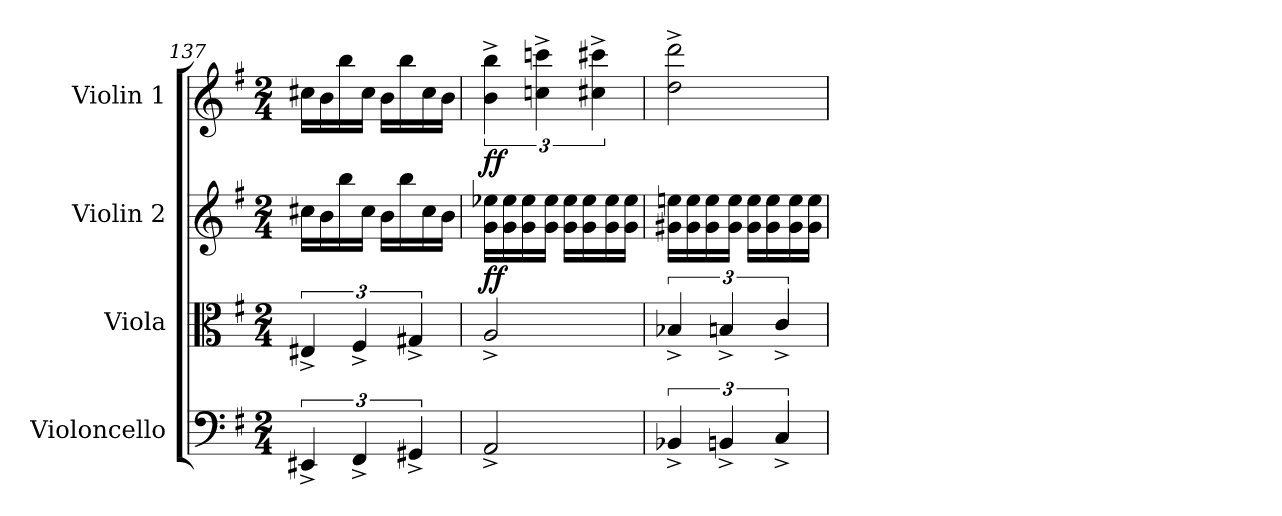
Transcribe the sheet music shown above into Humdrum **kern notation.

**kern	**kern	**kern	**dynam	**kern	**dynam
*part4	*part3	*part2	*part2	*part1	*part1
*staff4	*staff3	*staff2	*staff2	*staff1	*staff1
*I"Violoncello	*I"Viola	*I"Violin 2	*	*I"Violin 1	*
*I'Vc	*I'Vla	*I'Vln	*	*I'Vln	*
!!LO:PB:g=z
*clefF4	*clefC3	*clefG2	*	*clefG2	*
*k[f#]	*k[f#]	*k[f#]	*	*k[f#]	*
*M2/4	*M2/4	*M2/4	*	*M2/4	*
=137	=137	=137	=137	=137	=137
6EE#X^/	6E#X^/	16cc#X\LL	.	16cc#X\LL	.
.	.	16b\	.	16b\	.
.	.	16bb\	.	16bb\	.
6FF#^/	6F#^/	.	.	.	.
.	.	16cc#\JJ	.	16cc#\JJ	.
.	.	16b\LL	.	16b\LL	.
.	.	16bb\	.	16bb\	.
6GG#X^/	6G#X^/	.	.	.	.
.	.	16cc#\	.	16cc#\	.
.	.	16b\JJ	.	16b\JJ	.
=138	=138	=138	=138	=138	=138
!	!	!	!LO:DY:b	!	!LO:DY:b
2AA^/	2A^/	16g\ 16ee-X\LL	ff	6b\^ 6bb\^	ff
.	.	16g\ 16ee-\	.	.	.
.	.	16g\ 16ee-\	.	.	.
.	.	.	.	6ccn\^ 6cccn\^	.
.	.	16g\ 16ee-\JJ	.	.	.
.	.	16g\ 16ee-\LL	.	.	.
.	.	16g\ 16ee-\	.	.	.
.	.	.	.	6cc#X\^ 6ccc#X\^	.
.	.	16g\ 16ee-\	.	.	.
.	.	16g\ 16ee-\JJ	.	.	.
=139	=139	=139	=139	=139	=139
6BB-X^/	6B-X^/	16g#X\ 16een\LL	.	2dd\^ 2ddd\^	.
.	.	16g#\ 16ee\	.	.	.
.	.	16g#\ 16ee\	.	.	.
6BBn^/	6Bn^/	.	.	.	.
.	.	16g#\ 16ee\JJ	.	.	.
.	.	16g#\ 16ee\LL	.	.	.
.	.	16g#\ 16ee\	.	.	.
6C^/	6c^/	.	.	.	.
.	.	16g#\ 16ee\	.	.	.
.	.	16g#\ 16ee\JJ	.	.	.
=	=	=	=	=	=
*-	*-	*-	*-	*-	*-
